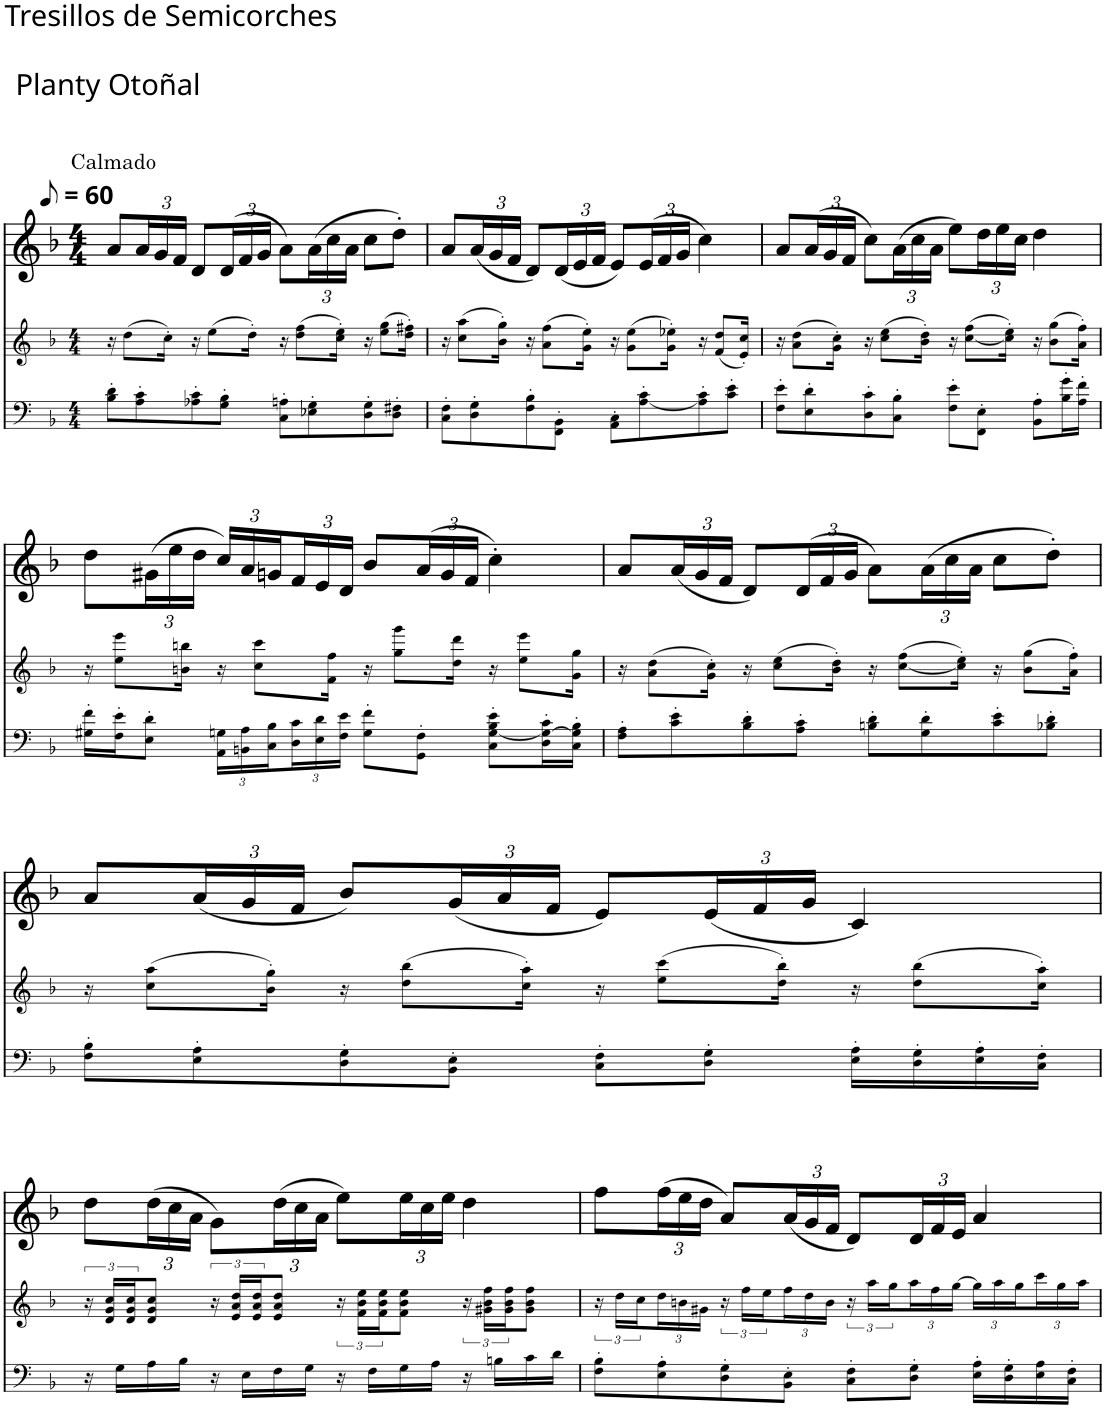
**kern	**kern	**kern
*part2	*part2	*part1
*staff3	*staff2	*staff1
*I"Piano	*	*I"Piano
*I'Pno	*	*I'Pno
*stria5	*stria5	*
*clefF4	*clefG2	*clefG2
*k[b-]	*k[b-]	*k[b-]
*M4/4	*M4/4	*M4/4
*MM30	*MM30	*MM30
=1	=1	=1
8B-\' 8d\'L	16r	8a/L
.	(8dd\L	.
*	*	*Xbrackettup
8A\' 8c\'	.	24a/L
.	.	24g/
.	16cc'\Jk)	.
.	.	24f/JJ
!	!	!LO:TX:a:t=Calmado
8A-X\' 8c\'	16r	8d/L
.	(8ee\L	.
8G\' 8B-\'J	.	(24d/L
.	.	24f/
.	16dd'\Jk)	.
.	.	24g/JJ
8C\' 8An\'L	16r	8a\L)
.	(8dd\ 8ff\L	.
8E-X\' 8G\'	.	(24a\L
.	.	24cc\
.	16cc\' 16ee\'Jk)	.
.	.	24a\JJ
8D\' 8G\'	16r	8cc\L
.	(8ee\ 8gg\L	.
8D\' 8F#X\'J	.	8dd'\J)
.	16dd\' 16ff#X\'Jk)	.
=2	=2	=2
8C\' 8F\'L	16r	8a/L
.	(8cc\ 8aa\L	.
8D\' 8G\'	.	(24a/L
.	.	24g/
.	16b-\' 16gg\'Jk)	.
.	.	24f/JJ
8F\' 8B-\'	16r	8d/L)
.	(8a\ 8ff\L	.
8FF\' 8BB-\'J	.	(24d/L
.	.	24e/
.	16g\' 16ee\'Jk)	.
.	.	24f/JJ
8AA\' 8C\'L	16r	8e/L)
.	(8g\ 8ee\L	.
[8A\' 8c\'	.	(24e/L
.	.	24f/
.	16g\' 16ee-X\'Jk)	.
.	.	24g/JJ
8A\]' 8c\'	16r	4cc\)
.	(8f/ 8dd/L	.
8c\' 8e\'J	.	.
.	16e/' 16cc/'Jk)	.
=3	=3	=3
8F\' 8e\'L	16r	8a/L
.	(8a\ 8dd\L	.
8E\' 8d\'	.	(24a/L
.	.	24g/
.	16g\' 16cc\'Jk)	.
.	.	24f/JJ
8D\' 8c\'	16r	8cc\L)
.	(8cc\ 8ee\L	.
8C\' 8B-\'J	.	(24a\L
.	.	24cc\
.	16b-\' 16dd\'Jk)	.
.	.	24a\JJ
8F\' 8e\'L	16r	8ee\L)
.	([8cc\ 8ff\L	.
8FF\' 8E\'J	.	24dd\L
.	.	24ee\
.	16cc\]' 16ee\'Jk)	.
.	.	24cc\JJ
8BB-\' 8A\'L	16r	4dd\
.	(8b-\ 8gg\L	.
16B-\' 16g\'L	.	.
16A\' 16f\'JJ	16a\' 16ff\'Jk)	.
!!LO:LB:g=z
=4	=4	=4
16G#X\' 16f\'LL	16r	8dd\L
16F\' 16e\'J	8ee\ 8eee\L	.
8E\' 8d\'J	.	(24g#X\L
.	.	24ee\
.	16bn\ 16bbn\Jk	.
.	.	24dd\JJ
*Xbrackettup	*	*
24AA\ 24Gn\LL	16r	24cc/LL)
24BBn\ 24A\	.	24a/
.	8cc\ 8ccc\L	.
24C\ 24B-\	.	24gn/
24D\ 24c\	.	24f/
24E\ 24d\	.	24e/
.	16f\ 16ff\Jk	.
24F\ 24e\JJ	.	24d/JJ
8G\' 8f\'L	16r	8b-/L
.	8gg\ 8ggg\L	.
8GG\' 8F\'J	.	(24a/L
.	.	24g/
.	16dd\ 16ddd\Jk	.
.	.	24f/JJ
8C\' [8G\' 8B-\' 8e\'L	16r	4cc'\)
.	8ee\ 8eee\L	.
16D\' 16G\_' 16c\'L	.	.
16C\' 16G\]' 16B-\'JJ	16g\ 16gg\Jk	.
=5	=5	=5
8F\' 8A\'L	16r	8a/L
.	(8a\ 8dd\L	.
8c\' 8e\'	.	(24a/L
.	.	24g/
.	16g\' 16cc\'Jk)	.
.	.	24f/JJ
8B-\' 8d\'	16r	8d/L)
.	(8cc\ 8ee\L	.
8A\' 8c\'J	.	(24d/L
.	.	24f/
.	16b-\' 16dd\'Jk)	.
.	.	24g/JJ
8Bn\' 8d\'L	16r	8a\L)
.	([8cc\ 8ff\L	.
8G\' 8d\'	.	(24a\L
.	.	24cc\
.	16cc\]' 16ee\'Jk)	.
.	.	24a\JJ
8c\' 8e\'	16r	8cc\L
.	(8b-\ 8gg\L	.
8B-X\' 8d\'J	.	8dd'\J)
.	16a\' 16ff\'Jk)	.
!!LO:LB:g=z
=6	=6	=6
8F\' 8B-\'L	16r	8a/L
.	(8cc\ 8aa\L	.
8E\' 8A\'	.	(24a/L
.	.	24g/
.	16b-\' 16gg\'Jk)	.
.	.	24f/JJ
8D\' 8G\'	16r	8b-/L)
.	(8dd\ 8bb-\L	.
8BB-\' 8E\'J	.	(24g/L
.	.	24a/
.	16cc\' 16aa\'Jk)	.
.	.	24f/JJ
8C\' 8F\'L	16r	8e/L)
.	(8ee\ 8ccc\L	.
8D\' 8G\'J	.	(24e/L
.	.	24f/
.	16dd\' 16bb-\'Jk)	.
.	.	24g/JJ
16E\' 16A\'LL	16r	4c/)
16D\' 16G\'	(8dd\ 8bb-\L	.
16E\' 16A\'	.	.
16C\' 16F\'JJ	16cc\' 16aa\'Jk)	.
!!LO:LB:g=z
=7	=7	=7
16r	24r	8dd\L
.	24d/ 24g/ 24cc/LL	.
16G\LL	.	.
.	24d/ 24g/ 24cc/J	.
16A\	8d/ 8g/ 8cc/J	(24dd\L
.	.	24cc\
16B-\JJ	.	.
.	.	24a\JJ
16r	24r	8g\L)
.	24e/ 24a/ 24dd/LL	.
16E\LL	.	.
.	24e/ 24a/ 24dd/J	.
16F\	8e/ 8a/ 8dd/J	(24dd\L
.	.	24cc\
16G\JJ	.	.
.	.	24a\JJ
16r	24r	8ee\L)
.	24f\ 24b-\ 24ee\LL	.
16F\LL	.	.
.	24f\ 24b-\ 24ee\J	.
16G\	8f\ 8b-\ 8ee\J	24ee\L
.	.	24cc\
16A\JJ	.	.
.	.	24ee\JJ
16r	24r	4dd\
.	24g#X\ 24b-\ 24ff\LL	.
16Bn\LL	.	.
.	24g#\ 24b-\ 24ff\J	.
16c\	8g#\ 8b-\ 8ff\J	.
16d\JJ	.	.
=8	=8	=8
8F\' 8B-\'L	24r	8ff\L
.	24dd\LL	.
.	24cc\	.
*	*Xbrackettup	*
8E\' 8A\'	24dd\	(24ff\L
.	24bn\	24ee\
.	24g#X\JJ	24dd\JJ
*	*brackettup	*
8D\' 8G\'	24r	8a/L)
.	24ff\LL	.
.	24ee\	.
*	*Xbrackettup	*
8BB-\' 8E\'J	24ff\	(24a/L
.	24dd\	24g/
.	24b\JJ	24f/JJ
*	*brackettup	*
8C\' 8F\'L	24r	8d/L)
.	24aa\LL	.
.	24gg\	.
*	*Xbrackettup	*
8D\' 8G\'J	24aa\	24d/L
.	24ff\	24f/
.	[24gg\JJ	24e/JJ
16E\' 16A\'LL	24gg\LL]	4a/
.	24aa\	.
16D\' 16G\'	.	.
.	24gg\	.
16E\ 16A\	24ccc\	.
.	24gg\	.
16C\' 16F\'JJ	.	.
.	24aa\JJ	.
=	=	=
*-	*-	*-
